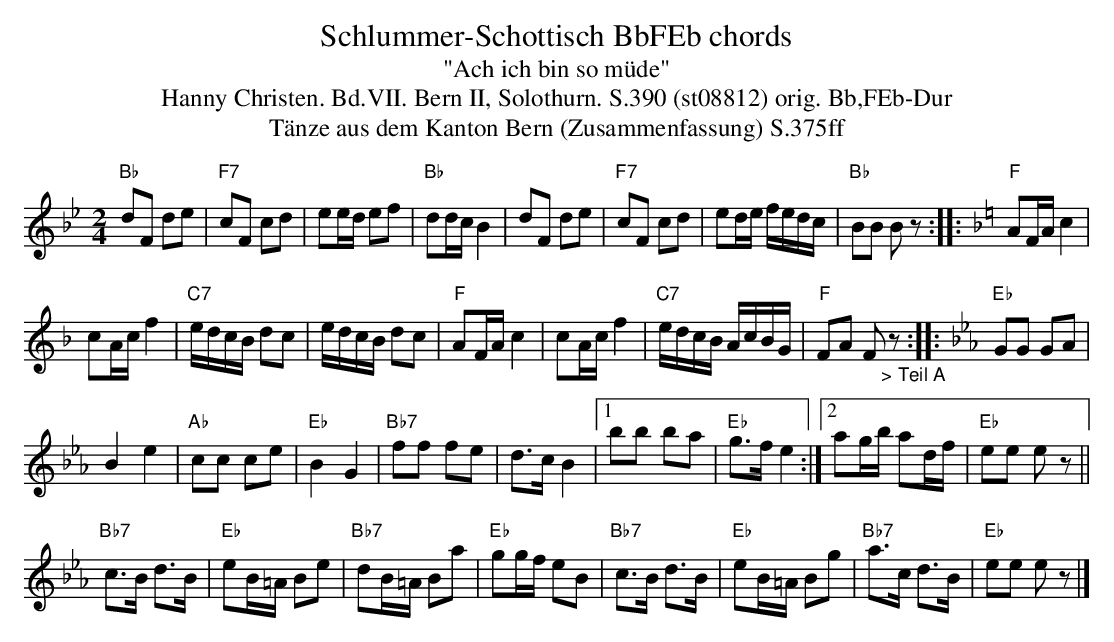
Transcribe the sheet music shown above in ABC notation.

X:1
T: Schlummer-Schottisch BbFEb chords
T: "Ach ich bin so m\"ude"
T:Hanny Christen. Bd.VII. Bern II, Solothurn. S.390 (st08812) orig. Bb,FEb-Dur
T: T\"anze aus dem Kanton Bern (Zusammenfassung) S.375ff
M:2/4
L:1/8
K:Bb %%MIDI gchordon
"Bb"dF de | "F7"cF cd | ee/d/ ef | "Bb"dd/c/ B2 | dF de | "F7"cF cd | ed/e/ f/e/d/c/ | "Bb"BB Bz :: [K:F] "F"AF/A/ c2 |
cA/c/f2 | "C7"e/d/c/B/ dc | e/d/c/B/ dc | "F"AF/A/ c2 | cA/c/ f2 | "C7"e/d/c/B/ A/c/B/G/ | "F"FA F"_> Teil A"z :: [K:Eb] "Eb"GG GA |
B2e2 | "Ab"cc ce | "Eb"B2G2 | "Bb7"ff fe | d>cB2 |1 bb ba | "Eb"g>fe2 :|2 ag/b/ ad/f/ | "Eb"ee ez ||
"Bb7"c>B d>B | "Eb"eB/=A/ Be | "Bb7"dB/=A/ Ba | "Eb"gg/f/ eB | "Bb7"c>B d>B | "Eb"eB/=A/ Bg | "Bb7"a>c d>B | "Eb"ee ez |]
